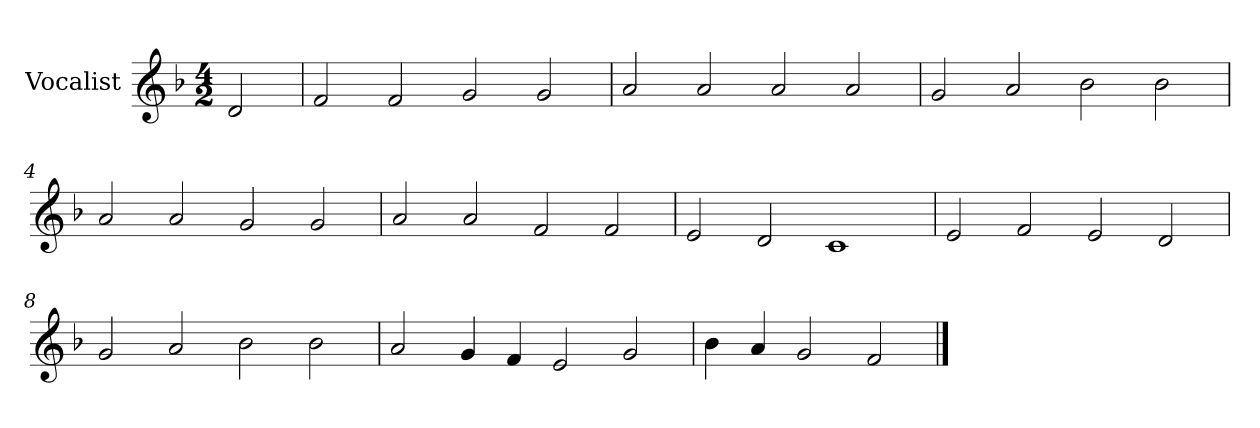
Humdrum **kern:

**kern
*part1
*staff1
*I"Vocalist
*k[b-]
*F:
*M4/2
=
2d
=1
2f
2f
2g
2g
=2
2a
2a
2a
2a
=3
2g
2a
2b-
2b-
=4
2a
2a
2g
2g
=5
2a
2a
2f
2f
=6
2e
2d
1c
=7
2e
2f
2e
2d
=8
2g
2a
2b-
2b-
=9
2a
4g
4f
2e
2g
=10
4b-
4a
2g
2f
==
*-
